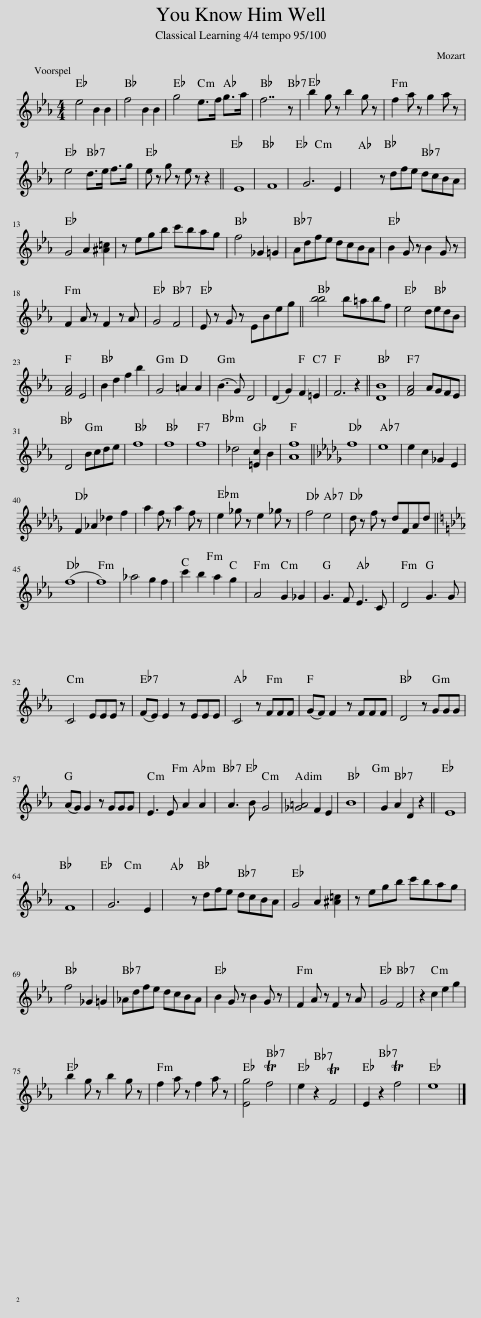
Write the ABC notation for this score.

X:1
L:1/8
M:4/4
I:linebreak $
K:Eb
V:1 treble
V:1
 e4 B2 B2 | f4 B2 B2 | g4 e>f g>a | f7 z | b2 g z b2 g z | %5
 f2 a z g2 a z |$ e4 d>e f>g | e z g z e z z2 || E8 | F8 | %10
 G6 E2 | z dfe dcBA |$ G4 A2 [^A=c]2 | z egb c'bag | f4 _G2 =G2 | %15
 Adfe dcBA | B2 G z B2 G z |$ F2 A z F2 z A | G4 F4 | E z G z EBeg || %20
 [bb]4 b=abf | e4 dedB |$ [FA]4 E4 | B2 d2 f2 b2 | G4 =A2 A2 | %25
 (B3 G) D4 | (D2 G2) F2 =E2 | F6 z2 || [DB]8 | [FA]4 AGFE |$ %30
 D4 Bcde | f8 | f8 | f8 | _d4 [=Ec]2 B2 | %35
 [Af]8 ||[K:Db] f8 | e8 | e2 c2 _G2 E2 |$ F2 _A2 _d2 f2 | %40
 a2 f z a2 f z | e2 _g z e2 _g z | f4 e4 | d z f z dFAd ||$[K:Eb] (f8 | %45
 f8) | _a4 g2 f2 | c'2 b2 a2 g2 | A4 G2 _G2 | G3 F E3 C | %50
 D4 G3 G |$ C4 EEE z | (FE) E2 z EEE | C4 z FFF | (GF) F2 z FFF | %55
 D4 z GGG |$ (AG) G2 z GGG | E3 E A2 A2 | A3 B G4 | [_G=A]4 F2 E2 | %60
 B8 | G2 A2 D2 z2 || E8 |$ F8 | G6 E2 | %65
 z dfe dcBA | G4 A2 [^A=c]2 | z egb c'bag |$ f4 _G2 =G2 | _Adfe dcBA | %70
 B2 G z B2 G z | F2 A z F2 z A | G4 F4 | z2 c2 e2 g2 |$ b2 g z b2 g z | %75
 f2 a z f2 a z | [Eg]4 Tf4 | e2 z2 TF4 | E2 z2 Tf4 | e8 |] %80
